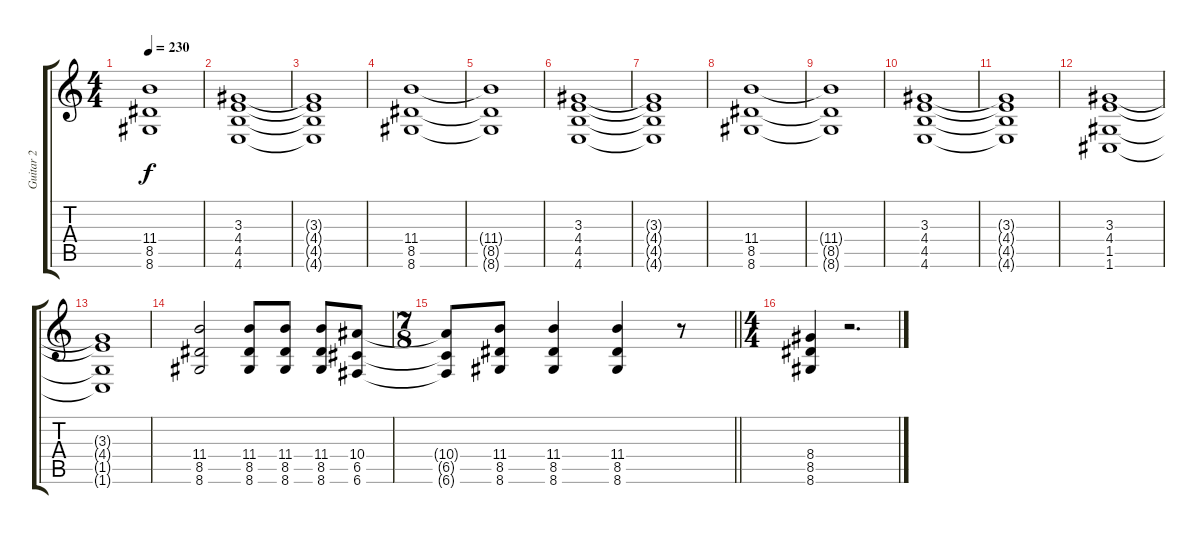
\track ("Guitar 2" "Guitar 2") {instrument distortionguitar}
\staff {score tabs}
\tuning (D4 A3 F3 C3 G2 C2) {hide}
\ts (4 4)
\tempo 230
\clef g2
\ks c
(11.4{t} 8.5{t} 8.6{t}).1{dy f} |
(3.3 4.4 4.5 4.6).1 |
(3.3{t} 4.4{t} 4.5{t} 4.6{t}).1 |
(11.4 8.5 8.6).1 |
(11.4{t} 8.5{t} 8.6{t}).1 |
(3.3 4.4 4.5 4.6).1 |
(3.3{t} 4.4{t} 4.5{t} 4.6{t}).1 |
(11.4 8.5 8.6).1 |
(11.4{t} 8.5{t} 8.6{t}).1 |
(3.3 4.4 4.5 4.6).1 |
(3.3{t} 4.4{t} 4.5{t} 4.6{t}).1 |
(3.3 4.4 1.5 1.6).1 |
(3.3{t} 4.4{t} 1.5{t} 1.6{t}).1 |
(11.4 8.5 8.6).2{volume 13} (11.4 8.5 8.6).8 (11.4 8.5 8.6).8 (11.4 8.5 8.6).8 (10.4 6.5 6.6).8 |
\ts (7 8)
\barLineRight lightlight
(10.4{t} 6.5{t} 6.6{t}).8 (11.4 8.5 8.6).8 (11.4 8.5 8.6).4 (11.4 8.5 8.6).4 r.8 |
\ts (4 4)
(8.4 8.5 8.6).4{volume 16} r.2{d}
